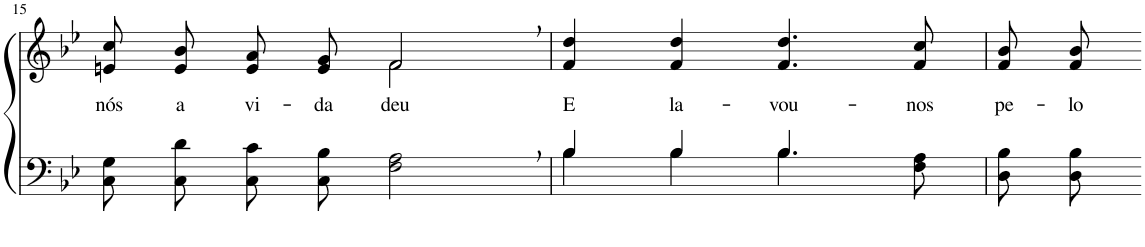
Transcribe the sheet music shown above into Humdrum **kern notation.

**kern	**kern	**text
*part2	*part1	*part1
*staff2	*staff1	*staff1
*I"Parte III e IV	*I"Parte I e II	*
!!LO:PB:g=z
*clefF4	*clefG2	*
*k[b-e-]	*k[b-e-]	*
*M4/4	*M4/4	*
=15	=15	=15
!	!	!LO:LY:b
*	*^	*
8C\ 8G\L	8en/ 8cc/L	2ryy	nós
!	!	!	!LO:LY:b
8C\ 8d\J	8e/ 8b-/J	.	a
!	!	!	!LO:LY:b
8C\ 8c\L	8e/ 8a/L	.	vi-
!	!	!	!LO:LY:b
8C\ 8B-\J	8e/ 8g/J	.	-da
!	!	!	!LO:LY:b
2F\, 2A\,	2f,/	2f\	deu
=16	=16	=16	=16
*^	*	*	*
!	!	!	!	!LO:LY:b
*	*	*v	*v	*
4B-/	4B-\	4f/ 4dd/	E
!	!	!	!LO:LY:b
4B-/	4B-\	4f/ 4dd/	la-
!	!	!	!LO:LY:b
4.B-/	4.B-\	4.f/ 4.dd/	-vou-
!	!	!	!LO:LY:b
8ryy	8F\ 8A\	8f/ 8cc/	-nos
=17	=17	=17	=17
!	!	!	!LO:LY:b
*v	*v	*	*
8D\ 8B-\L	8f/ 8b-/L	pe-
!	!	!LO:LY:b
8D\ 8B-\J	8f/ 8b-/J	-lo
=-	=-	=-
*-	*-	*-
